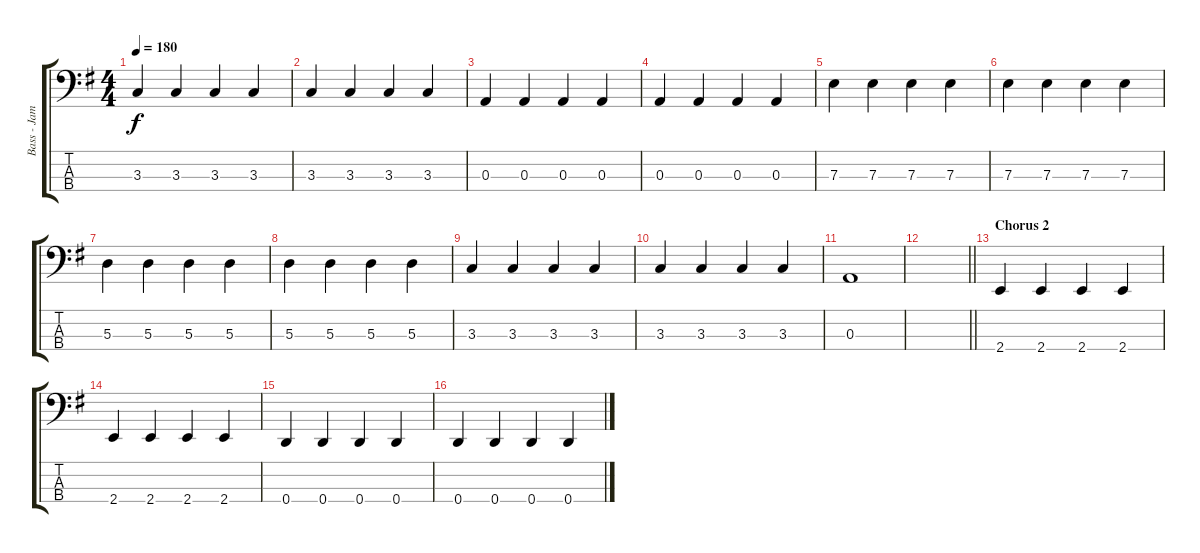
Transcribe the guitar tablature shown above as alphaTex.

\track ("Bass - James Johnston" "Bass - Jam") {instrument electricbassfinger}
\staff {score tabs}
\tuning (G2 D2 A1 D1) {hide}
\ts (4 4)
\tempo 180
\clef f4
\ks eminor
3.3.4{dy f} 3.3.4 3.3.4 3.3.4 |
3.3.4 3.3.4 3.3.4 3.3.4 |
0.3.4 0.3.4 0.3.4 0.3.4 |
0.3.4 0.3.4 0.3.4 0.3.4 |
7.3.4 7.3.4 7.3.4 7.3.4 |
7.3.4 7.3.4 7.3.4 7.3.4 |
5.3.4 5.3.4 5.3.4 5.3.4 |
5.3.4 5.3.4 5.3.4 5.3.4 |
3.3.4 3.3.4 3.3.4 3.3.4 |
3.3.4 3.3.4 3.3.4 3.3.4 |
0.3.1 |
\barLineRight lightlight
|
\section ("" "Chorus 2")
2.4.4 2.4.4 2.4.4 2.4.4 |
2.4.4 2.4.4 2.4.4 2.4.4 |
0.4.4 0.4.4 0.4.4 0.4.4 |
0.4.4 0.4.4 0.4.4 0.4.4
